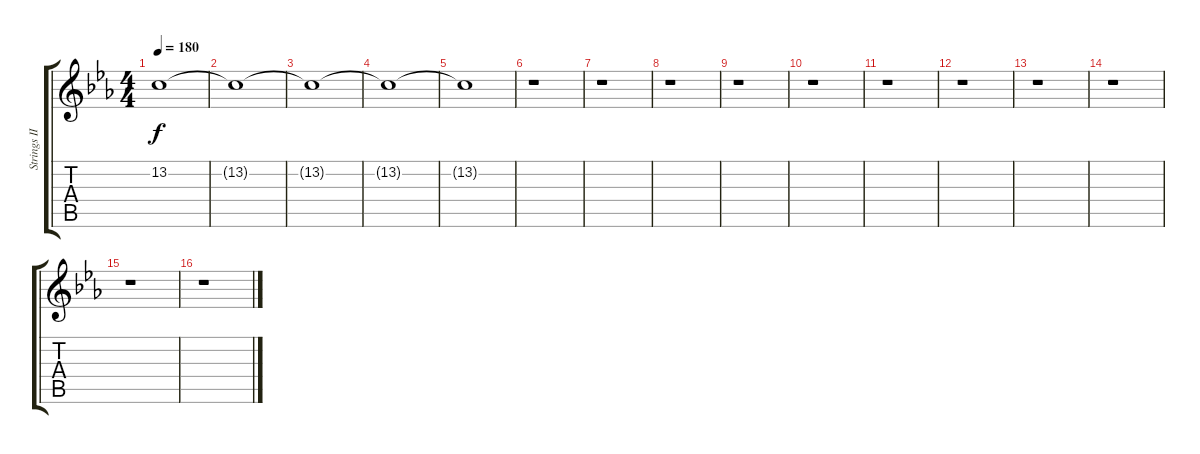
\track ("Strings II" "Strings II") {instrument stringensemble2}
\staff {score tabs}
\tuning (E4 B3 G3 D3 A2 E2) {hide}
\ts (4 4)
\tempo 180
\clef g2
\ks cminor
13.2{t}.1{dy f} |
13.2{t}.1{volume 8} |
13.2{t}.1 |
13.2{t}.1 |
13.2{t}.1 |
r.1 |
r.1 |
r.1 |
r.1 |
r.1 |
r.1 |
r.1 |
r.1 |
r.1 |
r.1 |
r.1
